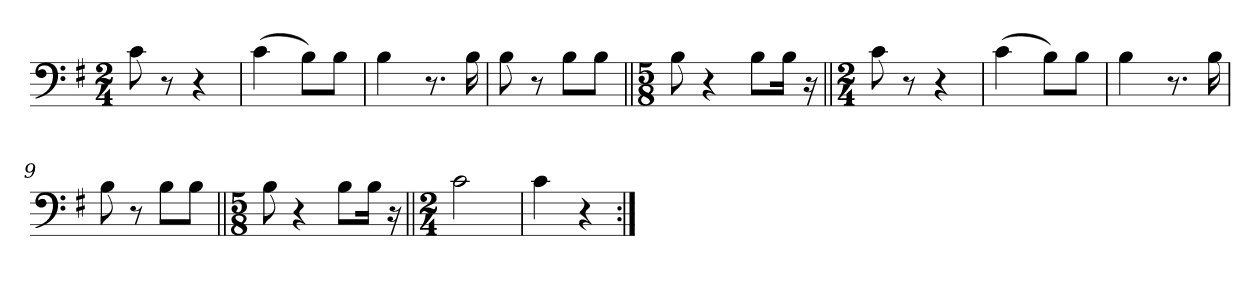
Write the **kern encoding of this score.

**kern
*part1
*staff1
*clefF4
*k[f#]
*M2/4
=1
8c\
8r
4r
=2
(4c\
8B\L)
8B\J
=3
4B\
8.r
16B\
=4
8B\
8r
8B\L
8B\J
=5||
*M5/8
8B\
4r
8B\L
16B\Jk
16r
=6||
*M2/4
8c\
8r
4r
=7
(4c\
8B\L)
8B\J
=8
4B\
8.r
16B\
=9
8B\
8r
8B\L
8B\J
=10||
*M5/8
8B\
4r
8B\L
16B\Jk
16r
=11||
*M2/4
2c\
=12
4c\
4r
=:|!
*-
